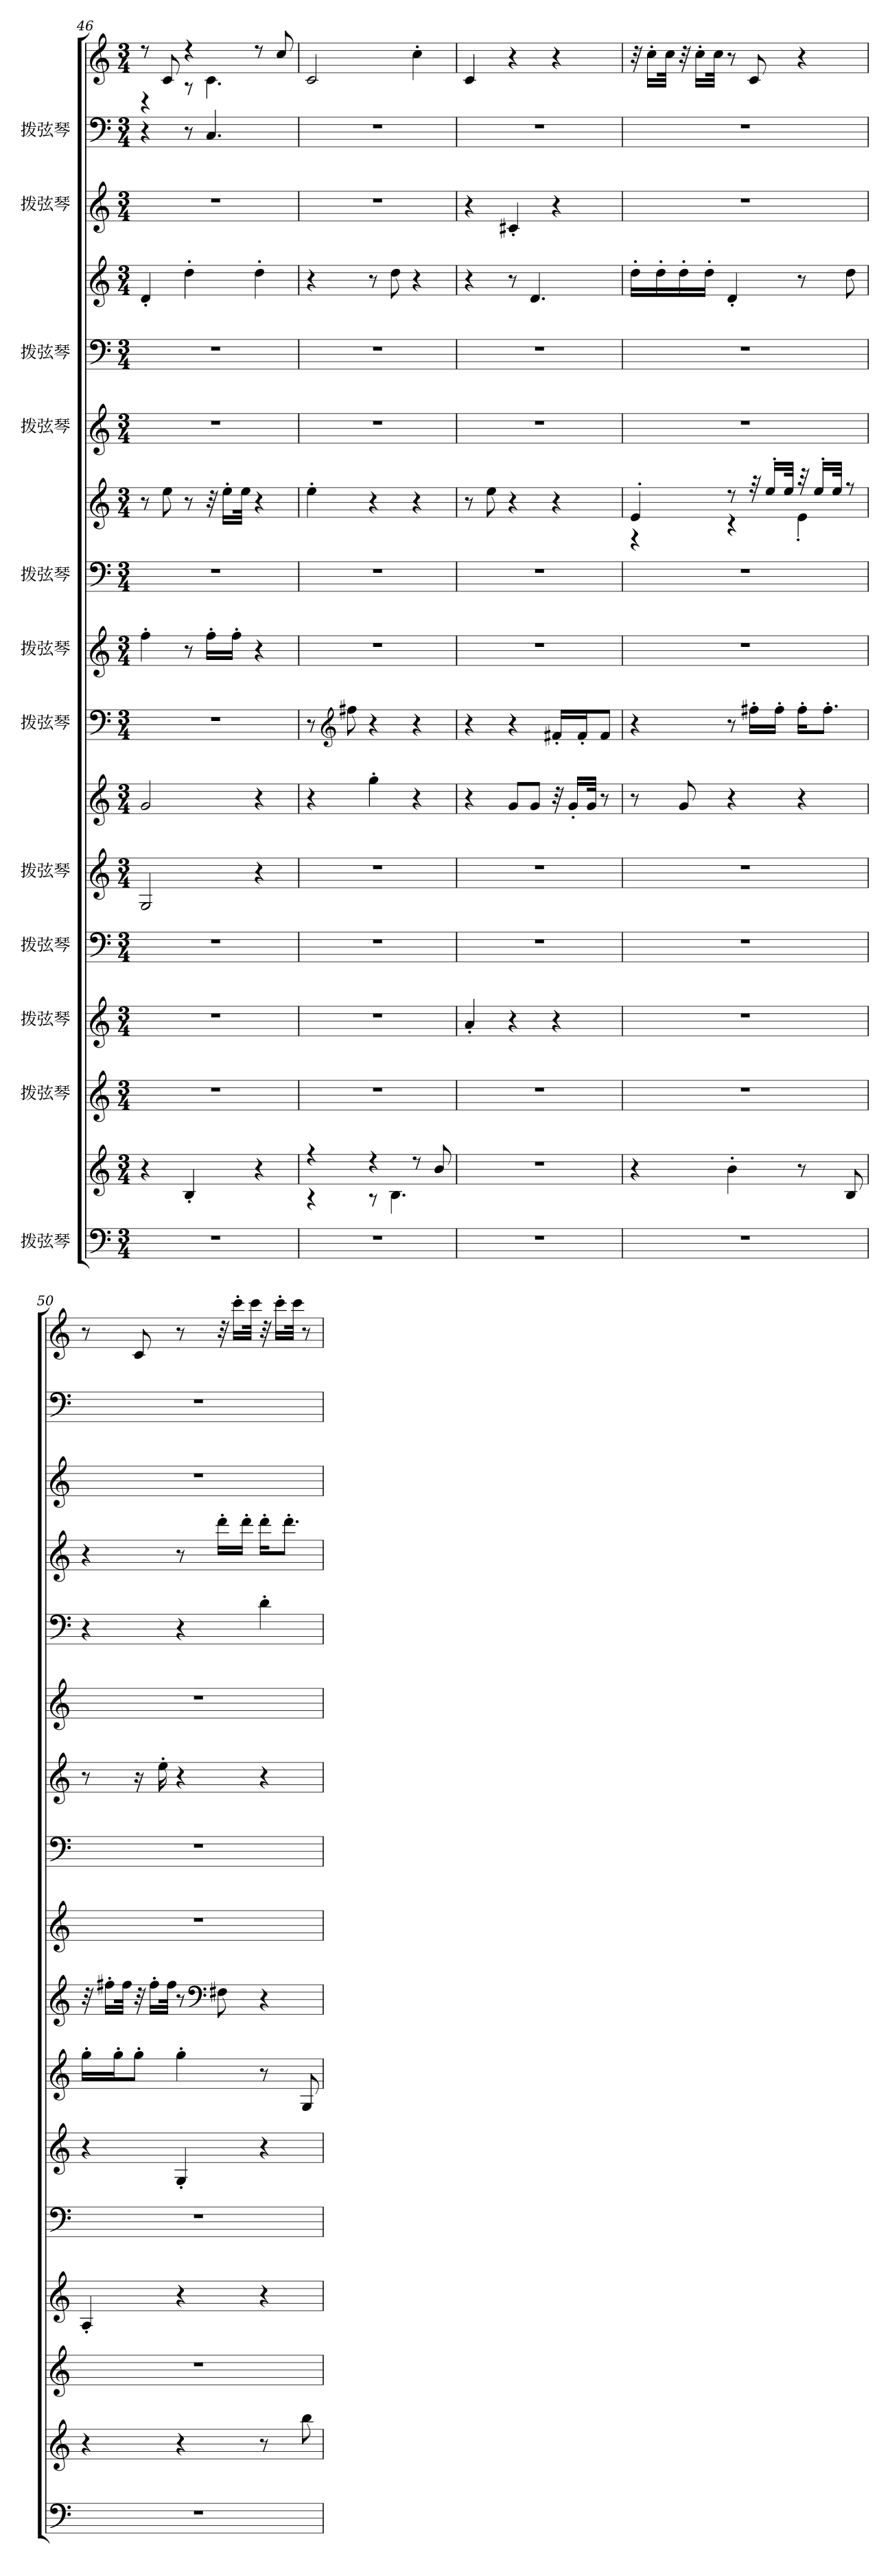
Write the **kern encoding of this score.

**kern	**kern	**kern	**kern	**kern	**kern	**kern	**kern	**kern	**kern	**kern	**kern	**kern	**kern	**kern	**kern	**kern
*part12	*part12	*part11	*part10	*part9	*part8	*part8	*part7	*part6	*part5	*part5	*part4	*part3	*part3	*part2	*part1	*part1
*staff17	*staff16	*staff15	*staff14	*staff13	*staff12	*staff11	*staff10	*staff9	*staff8	*staff7	*staff6	*staff5	*staff4	*staff3	*staff2	*staff1
*I"拨弦琴	*	*I"拨弦琴	*I"拨弦琴	*I"拨弦琴	*I"拨弦琴	*	*I"拨弦琴	*I"拨弦琴	*I"拨弦琴	*	*I"拨弦琴	*I"拨弦琴	*	*I"拨弦琴	*I"拨弦琴	*
*clefF4	*clefG2	*clefG2	*clefG2	*clefF4	*clefG2	*clefG2	*clefF4	*clefG2	*clefF4	*clefG2	*clefG2	*clefF4	*clefG2	*clefG2	*clefF4	*clefG2
*k[]	*k[]	*k[]	*k[]	*k[]	*k[]	*k[]	*k[]	*k[]	*k[]	*k[]	*k[]	*k[]	*k[]	*k[]	*k[]	*k[]
*M3/4	*M3/4	*M3/4	*M3/4	*M3/4	*M3/4	*M3/4	*M3/4	*M3/4	*M3/4	*M3/4	*M3/4	*M3/4	*M3/4	*M3/4	*M3/4	*M3/4
=46	=46	=46	=46	=46	=46	=46	=46	=46	=46	=46	=46	=46	=46	=46	=46	=46
*	*	*	*	*	*	*	*	*	*	*	*	*	*	*	*	*^
2.r	4r	2.r	2.r	2.r	2G/	2g/	2.r	4ff'\	2.r	8r	2.r	2.r	4d'/	2.r	4r	8r	4r
.	.	.	.	.	.	.	.	.	.	8ee\	.	.	.	.	.	8c/	.
.	4B'/	.	.	.	.	.	.	8r	.	8r	.	.	4dd'\	.	8r	4r	8r
.	.	.	.	.	.	.	.	16ff'\LL	.	32r	.	.	.	.	4.C/	.	4.c\
.	.	.	.	.	.	.	.	.	.	16ee'\LL	.	.	.	.	.	.	.
.	.	.	.	.	.	.	.	16ff'\JJ	.	.	.	.	.	.	.	.	.
.	.	.	.	.	.	.	.	.	.	32ee\JJk	.	.	.	.	.	.	.
.	4r	.	.	.	4r	4r	.	4r	.	4r	.	.	4dd'\	.	.	8r	.
.	.	.	.	.	.	.	.	.	.	.	.	.	.	.	.	8cc/	.
*	*	*	*	*	*	*	*	*	*	*	*	*	*	*	*	*v	*v
!!LO:PB:g=z
=47	=47	=47	=47	=47	=47	=47	=47	=47	=47	=47	=47	=47	=47	=47	=47	=47
*	*^	*	*	*	*	*	*	*	*	*	*	*	*	*	*	*
2.r	4r	4r	2.r	2.r	2.r	2.r	4r	8r	2.r	2.r	4ee'\	2.r	2.r	4r	2.r	2.r	2c/
*	*	*	*	*	*	*	*	*clefG2	*	*	*	*	*	*	*	*	*
.	.	.	.	.	.	.	.	8ff#X\	.	.	.	.	.	.	.	.	.
.	4r	8r	.	.	.	.	4gg'\	4r	.	.	4r	.	.	8r	.	.	.
.	.	4.B\	.	.	.	.	.	.	.	.	.	.	.	8dd\	.	.	.
.	8r	.	.	.	.	.	4r	4r	.	.	4r	.	.	4r	.	.	4cc'\
.	8b/	.	.	.	.	.	.	.	.	.	.	.	.	.	.	.	.
*	*v	*v	*	*	*	*	*	*	*	*	*	*	*	*	*	*	*
=48	=48	=48	=48	=48	=48	=48	=48	=48	=48	=48	=48	=48	=48	=48	=48	=48
2.r	2.r	2.r	4a'/	2.r	2.r	4r	4r	2.r	2.r	8r	2.r	2.r	4r	4r	2.r	4c/
.	.	.	.	.	.	.	.	.	.	8ee\	.	.	.	.	.	.
.	.	.	4r	.	.	8g/L	4r	.	.	4r	.	.	8r	4c#X'/	.	4r
.	.	.	.	.	.	8g/J	.	.	.	.	.	.	4.d/	.	.	.
.	.	.	4r	.	.	32r	16f#X'/LL	.	.	4r	.	.	.	4r	.	4r
.	.	.	.	.	.	16g'/LL	.	.	.	.	.	.	.	.	.	.
.	.	.	.	.	.	.	16f#'/J	.	.	.	.	.	.	.	.	.
.	.	.	.	.	.	32g/JJk	.	.	.	.	.	.	.	.	.	.
.	.	.	.	.	.	8r	8f#/J	.	.	.	.	.	.	.	.	.
=49	=49	=49	=49	=49	=49	=49	=49	=49	=49	=49	=49	=49	=49	=49	=49	=49
*	*	*	*	*	*	*	*	*	*	*^	*	*	*	*	*	*
2.r	4r	2.r	2.r	2.r	2.r	8r	4r	2.r	2.r	4e'/	4r	2.r	2.r	16dd'\LL	2.r	2.r	32r
.	.	.	.	.	.	.	.	.	.	.	.	.	.	.	.	.	16cc'\LL
.	.	.	.	.	.	.	.	.	.	.	.	.	.	16dd'\	.	.	.
.	.	.	.	.	.	.	.	.	.	.	.	.	.	.	.	.	32cc\JJk
.	.	.	.	.	.	8g/	.	.	.	.	.	.	.	16dd'\	.	.	32r
.	.	.	.	.	.	.	.	.	.	.	.	.	.	.	.	.	16cc'\LL
.	.	.	.	.	.	.	.	.	.	.	.	.	.	16dd'\JJ	.	.	.
.	.	.	.	.	.	.	.	.	.	.	.	.	.	.	.	.	32cc\JJk
.	4b'\	.	.	.	.	4r	8r	.	.	8r	4r	.	.	4d'/	.	.	8r
.	.	.	.	.	.	.	16ff#X'\LL	.	.	32r	.	.	.	.	.	.	8c/
.	.	.	.	.	.	.	.	.	.	16ee'/LL	.	.	.	.	.	.	.
.	.	.	.	.	.	.	16ff#'\JJ	.	.	.	.	.	.	.	.	.	.
.	.	.	.	.	.	.	.	.	.	32ee/JJk	.	.	.	.	.	.	.
.	8r	.	.	.	.	4r	16ff#'\KL	.	.	32r	4e'\	.	.	8r	.	.	4r
.	.	.	.	.	.	.	.	.	.	16ee'/LL	.	.	.	.	.	.	.
.	.	.	.	.	.	.	8.ff#'\J	.	.	.	.	.	.	.	.	.	.
.	.	.	.	.	.	.	.	.	.	32ee/JJk	.	.	.	.	.	.	.
.	8B/	.	.	.	.	.	.	.	.	8r	.	.	.	8dd\	.	.	.
*	*	*	*	*	*	*	*	*	*	*v	*v	*	*	*	*	*	*
!!LO:PB:g=z
=50	=50	=50	=50	=50	=50	=50	=50	=50	=50	=50	=50	=50	=50	=50	=50	=50
2.r	4r	2.r	4A'/	2.r	4r	16gg'\LL	32r	2.r	2.r	8r	2.r	4r	4r	2.r	2.r	8r
.	.	.	.	.	.	.	16ff#X'\LL	.	.	.	.	.	.	.	.	.
.	.	.	.	.	.	16gg'\J	.	.	.	.	.	.	.	.	.	.
.	.	.	.	.	.	.	32ff#\JJk	.	.	.	.	.	.	.	.	.
.	.	.	.	.	.	8gg'\J	32r	.	.	16r	.	.	.	.	.	8c/
.	.	.	.	.	.	.	16ff#'\LL	.	.	.	.	.	.	.	.	.
.	.	.	.	.	.	.	.	.	.	16ee'\	.	.	.	.	.	.
.	.	.	.	.	.	.	32ff#\JJk	.	.	.	.	.	.	.	.	.
.	4r	.	4r	.	4G'/	4gg'\	8r	.	.	4r	.	4r	8r	.	.	8r
*	*	*	*	*	*	*	*clefF4	*	*	*	*	*	*	*	*	*
.	.	.	.	.	.	.	8F#X\	.	.	.	.	.	16ddd'\LL	.	.	32r
.	.	.	.	.	.	.	.	.	.	.	.	.	.	.	.	16ccc'\LL
.	.	.	.	.	.	.	.	.	.	.	.	.	16ddd'\JJ	.	.	.
.	.	.	.	.	.	.	.	.	.	.	.	.	.	.	.	32ccc\JJk
.	8r	.	4r	.	4r	8r	4r	.	.	4r	.	4d'\	16ddd'\KL	.	.	32r
.	.	.	.	.	.	.	.	.	.	.	.	.	.	.	.	16ccc'\LL
.	.	.	.	.	.	.	.	.	.	.	.	.	8.ddd'\J	.	.	.
.	.	.	.	.	.	.	.	.	.	.	.	.	.	.	.	32ccc\JJk
.	8bb\	.	.	.	.	8G/	.	.	.	.	.	.	.	.	.	8r
=	=	=	=	=	=	=	=	=	=	=	=	=	=	=	=	=
*-	*-	*-	*-	*-	*-	*-	*-	*-	*-	*-	*-	*-	*-	*-	*-	*-
